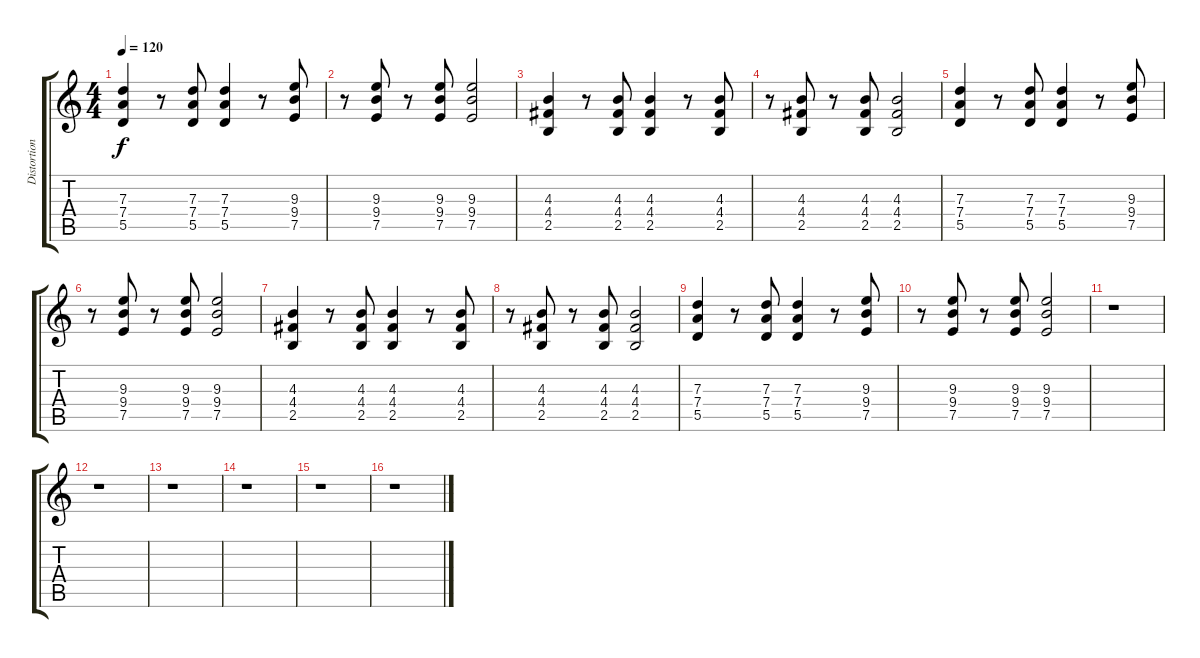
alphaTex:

\track ("Distortion Guitar" "Distortion") {instrument overdrivenguitar}
\staff {score tabs}
\tuning (E4 B3 G3 D3 A2 E2) {hide}
\ts (4 4)
\tempo 120
\clef g2
\ks c
(7.3 7.4 5.5).4{dy f} r.8 (7.3 7.4 5.5).8 (7.3 7.4 5.5).4 r.8 (9.3 9.4 7.5).8 |
r.8 (9.3 9.4 7.5).8 r.8 (9.3 9.4 7.5).8 (9.3 9.4 7.5).2 |
(4.3 4.4 2.5).4 r.8 (4.3 4.4 2.5).8 (4.3 4.4 2.5).4 r.8 (4.3 4.4 2.5).8 |
r.8 (4.3 4.4 2.5).8 r.8 (4.3 4.4 2.5).8 (4.3 4.4 2.5).2 |
(7.3 7.4 5.5).4 r.8 (7.3 7.4 5.5).8 (7.3 7.4 5.5).4 r.8 (9.3 9.4 7.5).8 |
r.8 (9.3 9.4 7.5).8 r.8 (9.3 9.4 7.5).8 (9.3 9.4 7.5).2 |
(4.3 4.4 2.5).4 r.8 (4.3 4.4 2.5).8 (4.3 4.4 2.5).4 r.8 (4.3 4.4 2.5).8 |
r.8 (4.3 4.4 2.5).8 r.8 (4.3 4.4 2.5).8 (4.3 4.4 2.5).2 |
(7.3 7.4 5.5).4 r.8 (7.3 7.4 5.5).8 (7.3 7.4 5.5).4 r.8 (9.3 9.4 7.5).8 |
r.8 (9.3 9.4 7.5).8 r.8 (9.3 9.4 7.5).8 (9.3 9.4 7.5).2 |
r.1 |
r.1 |
r.1 |
r.1 |
r.1 |
r.1
